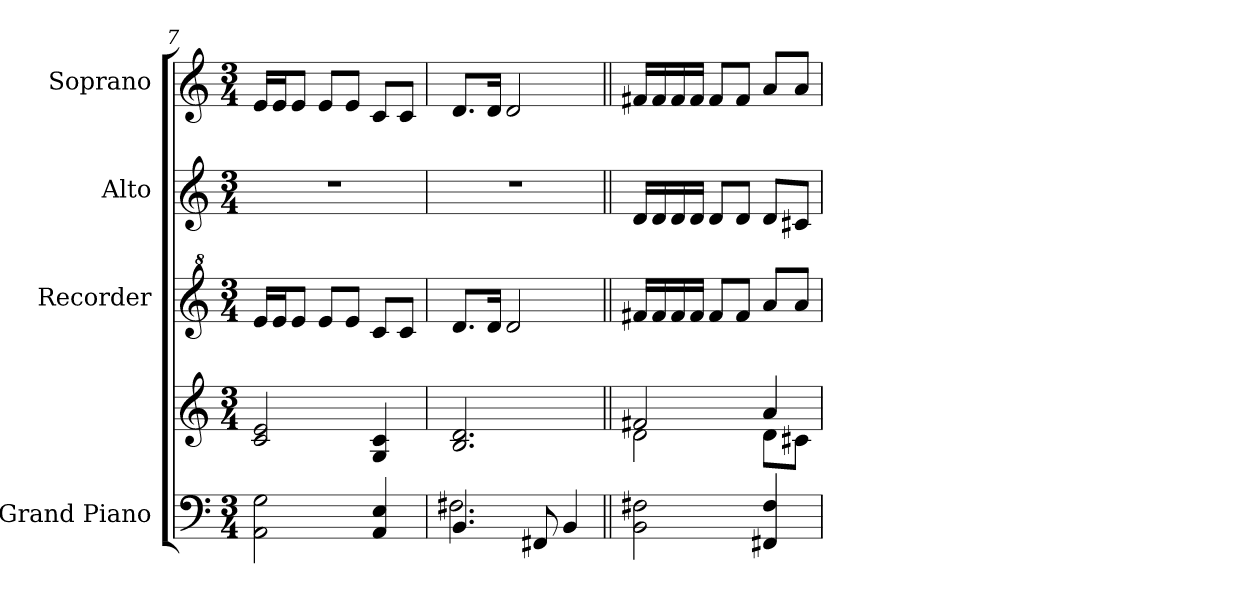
**kern	**kern	**kern	**kern	**kern
*part4	*part4	*part3	*part2	*part1
*staff5	*staff4	*staff3	*staff2	*staff1
*I"Grand Piano	*	*I"Recorder	*I"Alto	*I"Soprano
*I'Pno.	*	*I'Rec.	*I'A.	*I'S.
!!LO:LB:g=z
*clefF4	*clefG2	*clefG^2	*clefG2	*clefG2
*k[]	*k[]	*k[]	*k[]	*k[]
*M3/4	*M3/4	*M3/4	*M3/4	*M3/4
=7	=7	=7	=7	=7
2AA\ 2G\	2c/ 2e/	16ee/LL	2.r	16e/LL
.	.	16ee/J	.	16e/J
.	.	8ee/J	.	8e/J
.	.	8ee/L	.	8e/L
.	.	8ee/J	.	8e/J
4AA/ 4E/	4G/ 4c/	8cc/L	.	8c/L
.	.	8cc/J	.	8c/J
=8	=8	=8	=8	=8
*^	*	*	*	*
4.BB/	2.F#X\	2.B/ 2.d/	8.dd/L	2.r	8.d/L
.	.	.	16dd/Jk	.	16d/Jk
.	.	.	2dd/	.	2d/
8FF#X/	.	.	.	.	.
4BB/	.	.	.	.	.
*v	*v	*	*	*	*
=9||	=9||	=9||	=9||	=9||
*	*^	*	*	*
2BB\ 2F#X\	2f#X/	2d\	16ff#X/LL	16d/LL	16f#X/LL
.	.	.	16ff#/	16d/	16f#/
.	.	.	16ff#/	16d/	16f#/
.	.	.	16ff#/JJ	16d/JJ	16f#/JJ
.	.	.	8ff#/L	8d/L	8f#/L
.	.	.	8ff#/J	8d/J	8f#/J
4FF#X/ 4F#/	4a/	8d\L	8aa/L	8d/L	8a/L
.	.	8c#X\J	8aa/J	8c#X/J	8a/J
*	*v	*v	*	*	*
=	=	=	=	=
*-	*-	*-	*-	*-
